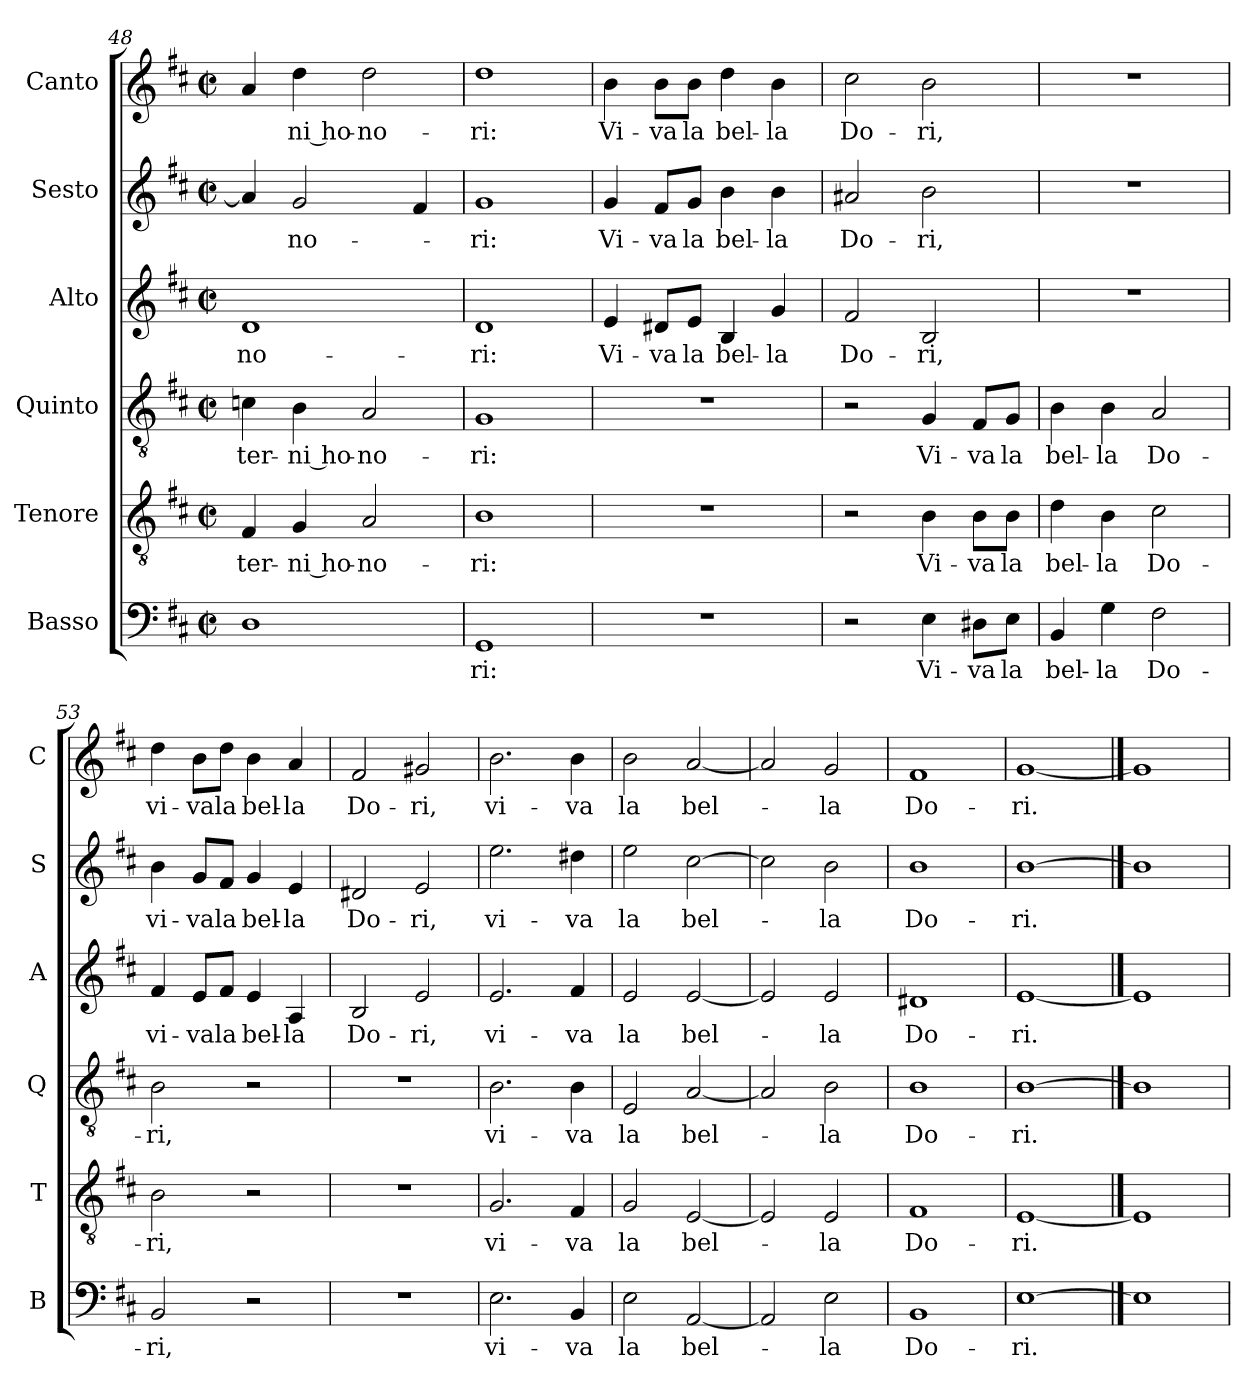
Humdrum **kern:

**kern	**text	**kern	**text	**kern	**text	**kern	**text	**kern	**text	**kern	**text
*part6	*part6	*part5	*part5	*part4	*part4	*part3	*part3	*part2	*part2	*part1	*part1
*staff6	*staff6	*staff5	*staff5	*staff4	*staff4	*staff3	*staff3	*staff2	*staff2	*staff1	*staff1
*I"Basso	*	*I"Tenore	*	*I"Quinto	*	*I"Alto	*	*I"Sesto	*	*I"Canto	*
*I'B	*	*I'T	*	*I'Q	*	*I'A	*	*I'S	*	*I'C	*
*clefF4	*	*clefGv2	*	*clefGv2	*	*clefG2	*	*clefG2	*	*clefG2	*
*k[f#c#]	*	*k[f#c#]	*	*k[f#c#]	*	*k[f#c#]	*	*k[f#c#]	*	*k[f#c#]	*
*D:	*	*D:	*	*D:	*	*D:	*	*D:	*	*D:	*
*M2/2	*	*M2/2	*	*M2/2	*	*M2/2	*	*M2/2	*	*M2/2	*
*met(c|)	*	*met(c|)	*	*met(c|)	*	*met(c|)	*	*met(c|)	*	*met(c|)	*
=48	=48	=48	=48	=48	=48	=48	=48	=48	=48	=48	=48
!	!	!	!LO:LY:b	!	!LO:LY:b	!	!LO:LY:b	!	!	!	!
1D	.	4F#/	-ter-	4cn\	-ter-	1d	-no-	4a/]	.	4a/	.
!	!	!	!LO:LY:b	!	!LO:LY:b	!	!	!	!LO:LY:b	!	!LO:LY:b
.	.	4G/	-ni ho-	4B\	-ni ho-	.	.	2g/	-no-	4dd\	-ni ho-
!	!	!	!LO:LY:b	!	!LO:LY:b	!	!	!	!	!	!LO:LY:b
.	.	2A/	-no-	2A/	-no-	.	.	.	.	2dd\	-no-
.	.	.	.	.	.	.	.	4f#/	.	.	.
!!LO:LB:g=z
=49	=49	=49	=49	=49	=49	=49	=49	=49	=49	=49	=49
!	!LO:LY:b	!	!LO:LY:b	!	!LO:LY:b	!	!LO:LY:b	!	!LO:LY:b	!	!LO:LY:b
1GG	-ri:	1B	-ri:	1G	-ri:	1d	-ri:	1g	-ri:	1dd	-ri:
=50	=50	=50	=50	=50	=50	=50	=50	=50	=50	=50	=50
!	!	!	!	!	!	!	!LO:LY:b	!	!LO:LY:b	!	!LO:LY:b
1r	.	1r	.	1r	.	4e/	Vi-	4g/	Vi-	4b\	Vi-
!	!	!	!	!	!	!	!LO:LY:b	!	!LO:LY:b	!	!LO:LY:b
.	.	.	.	.	.	8d#X/L	-va	8f#/L	-va	8b\L	-va
!	!	!	!	!	!	!	!LO:LY:b	!	!LO:LY:b	!	!LO:LY:b
.	.	.	.	.	.	8e/J	la	8g/J	la	8b\J	la
!	!	!	!	!	!	!	!LO:LY:b	!	!LO:LY:b	!	!LO:LY:b
.	.	.	.	.	.	4B/	bel-	4b\	bel-	4dd\	bel-
!	!	!	!	!	!	!	!LO:LY:b	!	!LO:LY:b	!	!LO:LY:b
.	.	.	.	.	.	4g/	-la	4b\	-la	4b\	-la
=51	=51	=51	=51	=51	=51	=51	=51	=51	=51	=51	=51
!	!	!	!	!	!	!	!LO:LY:b	!	!LO:LY:b	!	!LO:LY:b
2r	.	2r	.	2r	.	2f#/	Do-	2a#X/	Do-	2cc#\	Do-
!	!LO:LY:b	!	!LO:LY:b	!	!LO:LY:b	!	!LO:LY:b	!	!LO:LY:b	!	!LO:LY:b
4E\	Vi-	4B\	Vi-	4G/	Vi-	2B/	-ri,	2b\	-ri,	2b\	-ri,
!	!LO:LY:b	!	!LO:LY:b	!	!LO:LY:b	!	!	!	!	!	!
8D#X\L	-va	8B\L	-va	8F#/L	-va	.	.	.	.	.	.
!	!LO:LY:b	!	!LO:LY:b	!	!LO:LY:b	!	!	!	!	!	!
8E\J	la	8B\J	la	8G/J	la	.	.	.	.	.	.
=52	=52	=52	=52	=52	=52	=52	=52	=52	=52	=52	=52
!	!LO:LY:b	!	!LO:LY:b	!	!LO:LY:b	!	!	!	!	!	!
4BB/	bel-	4d\	bel-	4B\	bel-	1r	.	1r	.	1r	.
!	!LO:LY:b	!	!LO:LY:b	!	!LO:LY:b	!	!	!	!	!	!
4G\	-la	4B\	-la	4B\	-la	.	.	.	.	.	.
!	!LO:LY:b	!	!LO:LY:b	!	!LO:LY:b	!	!	!	!	!	!
2F#\	Do-	2c#\	Do-	2A/	Do-	.	.	.	.	.	.
=53	=53	=53	=53	=53	=53	=53	=53	=53	=53	=53	=53
!	!LO:LY:b	!	!LO:LY:b	!	!LO:LY:b	!	!LO:LY:b	!	!LO:LY:b	!	!LO:LY:b
2BB/	-ri,	2B\	-ri,	2B\	-ri,	4f#/	vi-	4b\	vi-	4dd\	vi-
!	!	!	!	!	!	!	!LO:LY:b	!	!LO:LY:b	!	!LO:LY:b
.	.	.	.	.	.	8e/L	-va	8g/L	-va	8b\L	-va
!	!	!	!	!	!	!	!LO:LY:b	!	!LO:LY:b	!	!LO:LY:b
.	.	.	.	.	.	8f#/J	la	8f#/J	la	8dd\J	la
!	!	!	!	!	!	!	!LO:LY:b	!	!LO:LY:b	!	!LO:LY:b
2r	.	2r	.	2r	.	4e/	bel-	4g/	bel-	4b\	bel-
!	!	!	!	!	!	!	!LO:LY:b	!	!LO:LY:b	!	!LO:LY:b
.	.	.	.	.	.	4A/	-la	4e/	-la	4a/	-la
=54	=54	=54	=54	=54	=54	=54	=54	=54	=54	=54	=54
!	!	!	!	!	!	!	!LO:LY:b	!	!LO:LY:b	!	!LO:LY:b
1r	.	1r	.	1r	.	2B/	Do-	2d#X/	Do-	2f#/	Do-
!	!	!	!	!	!	!	!LO:LY:b	!	!LO:LY:b	!	!LO:LY:b
.	.	.	.	.	.	2e/	-ri,	2e/	-ri,	2g#X/	-ri,
!!LO:PB:g=z
=55	=55	=55	=55	=55	=55	=55	=55	=55	=55	=55	=55
!	!LO:LY:b	!	!LO:LY:b	!	!LO:LY:b	!	!LO:LY:b	!	!LO:LY:b	!	!LO:LY:b
2.E\	vi-	2.G/	vi-	2.B\	vi-	2.e/	vi-	2.ee\	vi-	2.b\	vi-
!	!LO:LY:b	!	!LO:LY:b	!	!LO:LY:b	!	!LO:LY:b	!	!LO:LY:b	!	!LO:LY:b
4BB/	-va	4F#/	-va	4B\	-va	4f#/	-va	4dd#X\	-va	4b\	-va
=56	=56	=56	=56	=56	=56	=56	=56	=56	=56	=56	=56
!	!LO:LY:b	!	!LO:LY:b	!	!LO:LY:b	!	!LO:LY:b	!	!LO:LY:b	!	!LO:LY:b
2E\	la	2G/	la	2E/	la	2e/	la	2ee\	la	2b\	la
!	!LO:LY:b	!	!LO:LY:b	!	!LO:LY:b	!	!LO:LY:b	!	!LO:LY:b	!	!LO:LY:b
[2AA/	bel-	[2E/	bel-	[2A/	bel-	[2e/	bel-	[2cc#\	bel-	[2a/	bel-
=57	=57	=57	=57	=57	=57	=57	=57	=57	=57	=57	=57
2AA/]	.	2E/]	.	2A/]	.	2e/]	.	2cc#\]	.	2a/]	.
!	!LO:LY:b	!	!LO:LY:b	!	!LO:LY:b	!	!LO:LY:b	!	!LO:LY:b	!	!LO:LY:b
2E\	-la	2E/	-la	2B\	-la	2e/	-la	2b\	-la	2g/	-la
=58	=58	=58	=58	=58	=58	=58	=58	=58	=58	=58	=58
!	!LO:LY:b	!	!LO:LY:b	!	!LO:LY:b	!	!LO:LY:b	!	!LO:LY:b	!	!LO:LY:b
1BB	Do-	1F#	Do-	1B	Do-	1d#X	Do-	1b	Do-	1f#	Do-
=59	=59	=59	=59	=59	=59	=59	=59	=59	=59	=59	=59
!	!LO:LY:b	!	!LO:LY:b	!	!LO:LY:b	!	!LO:LY:b	!	!LO:LY:b	!	!LO:LY:b
[1E	-ri.	[1E	-ri.	[1B	-ri.	[1e	-ri.	[1b	-ri.	[1g	-ri.
==60	==60	==60	==60	==60	==60	==60	==60	==60	==60	==60	==60
1E]	.	1E]	.	1B]	.	1e]	.	1b]	.	1g]	.
=	=	=	=	=	=	=	=	=	=	=	=
*-	*-	*-	*-	*-	*-	*-	*-	*-	*-	*-	*-
